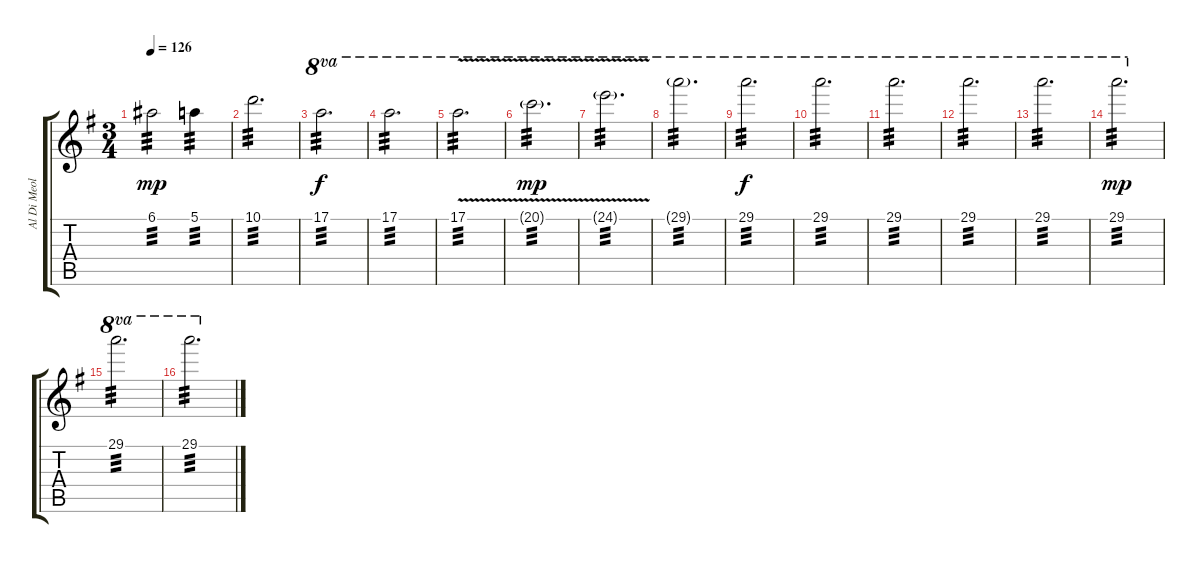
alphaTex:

\track ("Al Di Meola" "Al Di Meol") {instrument acousticguitarsteel}
\staff {score tabs}
\tuning (E4 B3 G3 D3 A2 E2) {hide}
\ts (3 4)
\tempo 126
\clef g2
\ks g
6.1.2{tp 3 dy mp} 5.1.4{tp 3} |
10.1.2{d tp 3} |
17.1.2{d ot 8va tp 3 dy f} |
17.1.2{d ot 8va tp 3} |
17.1{v}.2{d ot 8va tp 3} |
20.1{v g}.2{d ot 8va tp 3 dy mp} |
24.1{v g}.2{d ot 8va tp 3} |
29.1{g}.2{d ot 8va tp 3} |
29.1.2{d ot 8va tp 3 dy f} |
29.1.2{d ot 8va tp 3} |
29.1.2{d ot 8va tp 3} |
29.1.2{d ot 8va tp 3} |
29.1.2{d ot 8va tp 3} |
29.1.2{d ot 8va tp 3 dy mp} |
29.1.2{d ot 8va tp 3} |
29.1.2{d ot 8va tp 3}
